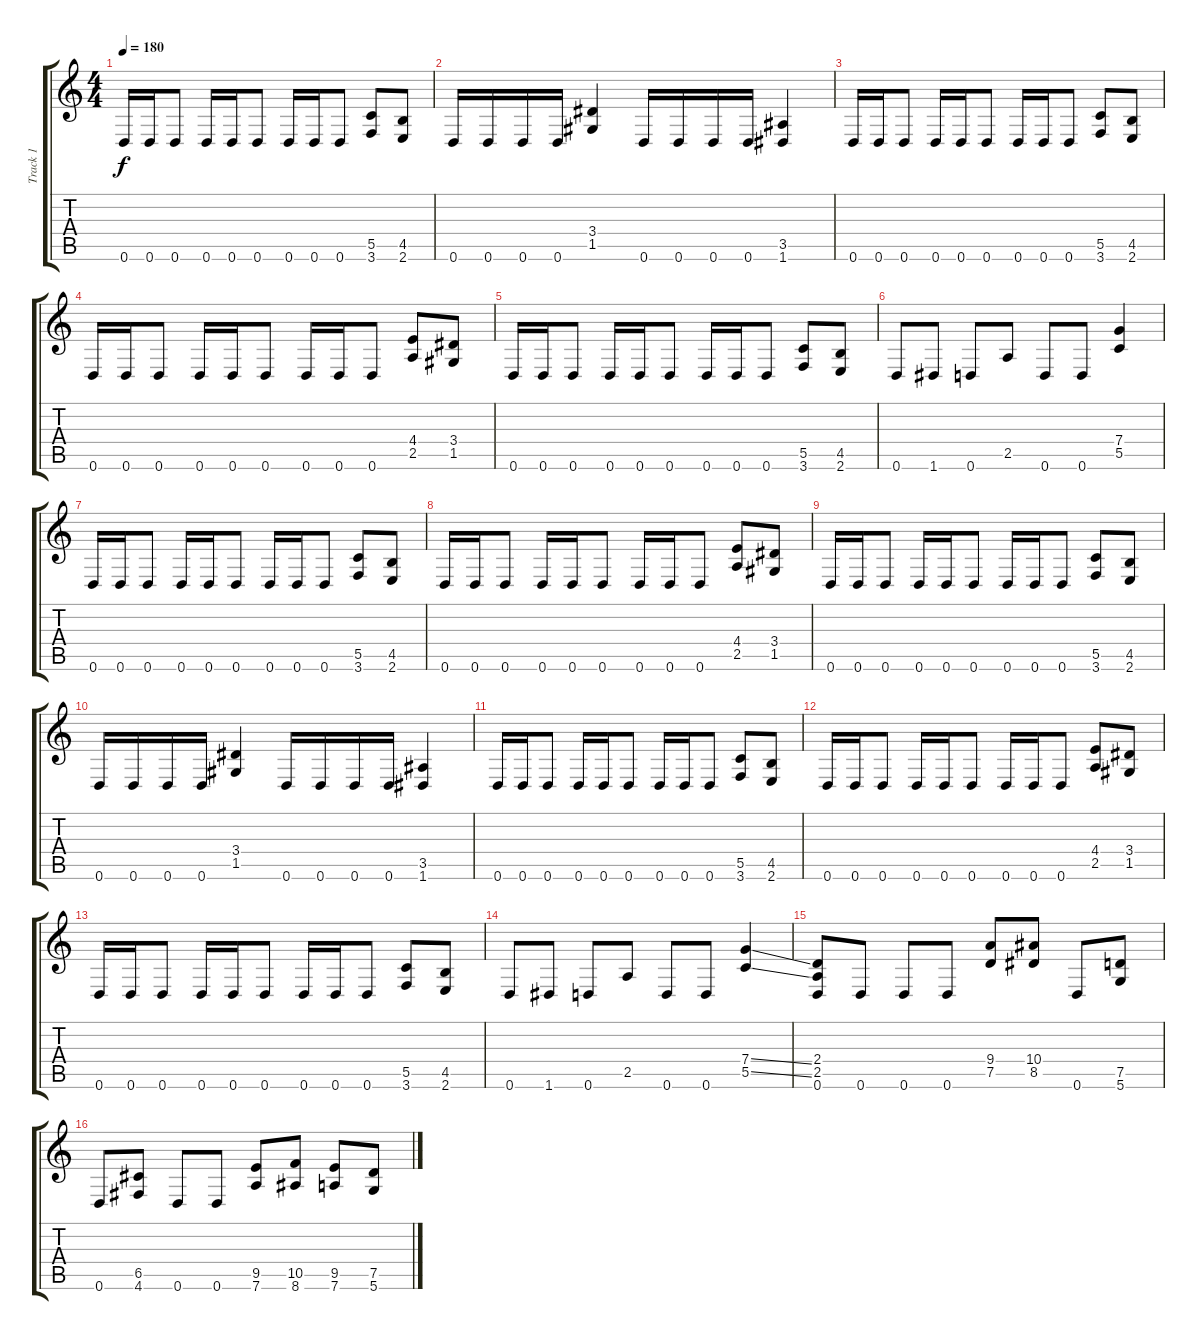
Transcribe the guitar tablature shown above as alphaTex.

\track ("Track 1" "Track 1") {instrument distortionguitar}
\staff {score tabs}
\tuning (D4 A3 F3 C3 G2 D2) {hide}
\ts (4 4)
\tempo 180
\clef g2
\ks c
0.6.16{dy f} 0.6.16 0.6.8 0.6.16 0.6.16 0.6.8 0.6.16 0.6.16 0.6.8 (5.5 3.6).8 (4.5 2.6).8 |
0.6.16 0.6.16 0.6.16 0.6.16 (3.4 1.5).4 0.6.16 0.6.16 0.6.16 0.6.16 (3.5 1.6).4 |
0.6.16 0.6.16 0.6.8 0.6.16 0.6.16 0.6.8 0.6.16 0.6.16 0.6.8 (5.5 3.6).8 (4.5 2.6).8 |
0.6.16 0.6.16 0.6.8 0.6.16 0.6.16 0.6.8 0.6.16 0.6.16 0.6.8 (4.4 2.5).8 (3.4 1.5).8 |
0.6.16 0.6.16 0.6.8 0.6.16 0.6.16 0.6.8 0.6.16 0.6.16 0.6.8 (5.5 3.6).8 (4.5 2.6).8 |
0.6.8 1.6.8 0.6.8 2.5.8 0.6.8 0.6.8 (7.4 5.5).4 |
0.6.16 0.6.16 0.6.8 0.6.16 0.6.16 0.6.8 0.6.16 0.6.16 0.6.8 (5.5 3.6).8 (4.5 2.6).8 |
0.6.16 0.6.16 0.6.8 0.6.16 0.6.16 0.6.8 0.6.16 0.6.16 0.6.8 (4.4 2.5).8 (3.4 1.5).8 |
0.6.16 0.6.16 0.6.8 0.6.16 0.6.16 0.6.8 0.6.16 0.6.16 0.6.8 (5.5 3.6).8 (4.5 2.6).8 |
0.6.16 0.6.16 0.6.16 0.6.16 (3.4 1.5).4 0.6.16 0.6.16 0.6.16 0.6.16 (3.5 1.6).4 |
0.6.16 0.6.16 0.6.8 0.6.16 0.6.16 0.6.8 0.6.16 0.6.16 0.6.8 (5.5 3.6).8 (4.5 2.6).8 |
0.6.16 0.6.16 0.6.8 0.6.16 0.6.16 0.6.8 0.6.16 0.6.16 0.6.8 (4.4 2.5).8 (3.4 1.5).8 |
0.6.16 0.6.16 0.6.8 0.6.16 0.6.16 0.6.8 0.6.16 0.6.16 0.6.8 (5.5 3.6).8 (4.5 2.6).8 |
0.6.8 1.6.8 0.6.8 2.5.8 0.6.8 0.6.8 (7.4{ss} 5.5{ss}).4 |
(2.4 2.5 0.6).8 0.6.8 0.6.8 0.6.8 (9.4 7.5).8 (10.4 8.5).8 0.6.8 (7.5 5.6).8 |
0.6.8 (6.5 4.6).8 0.6.8 0.6.8 (9.5 7.6).8 (10.5 8.6).8 (9.5 7.6).8 (7.5 5.6).8
